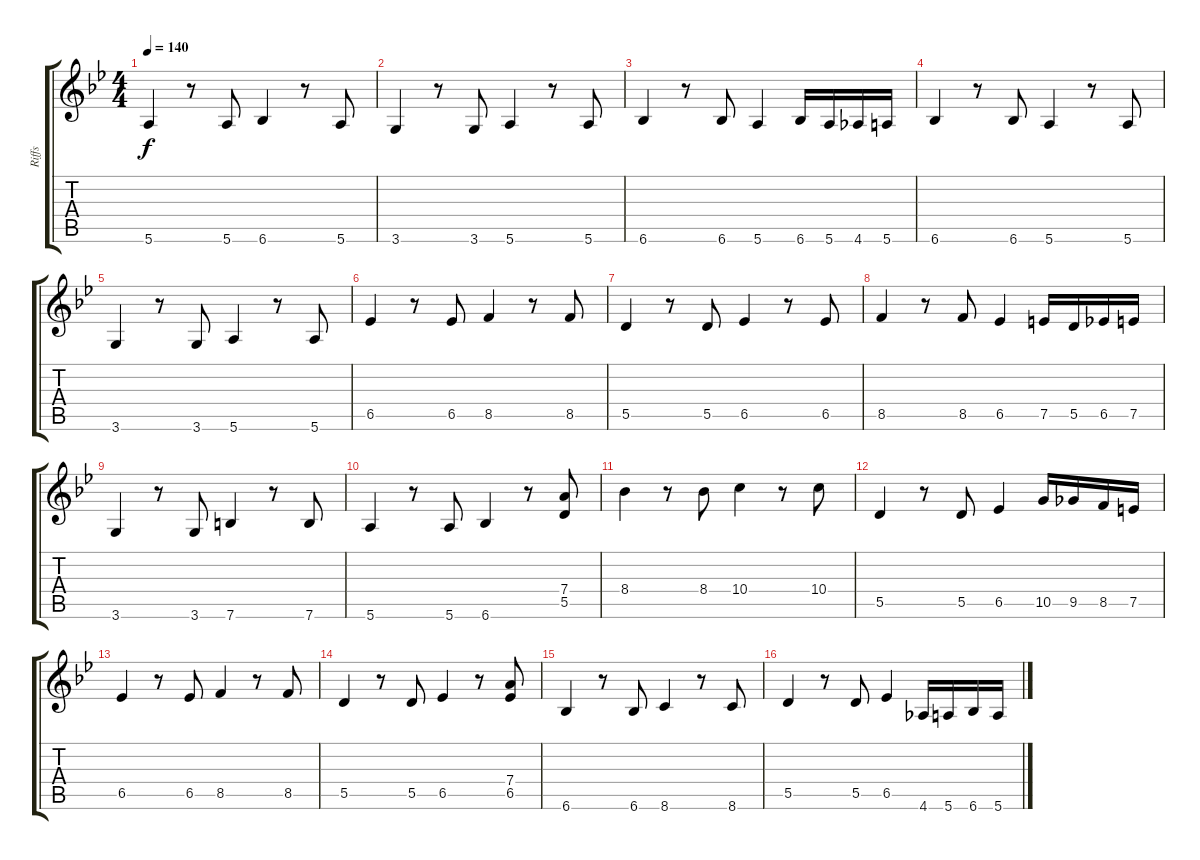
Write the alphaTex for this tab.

\track ("Riffs" "Riffs") {instrument acousticguitarnylon}
\staff {score tabs}
\tuning (E4 B3 G3 D3 A2 E2) {hide}
\ts (4 4)
\tempo 140
\clef g2
\ks gminor
5.6.4{dy f} r.8 5.6.8 6.6.4 r.8 5.6.8 |
3.6.4 r.8 3.6.8 5.6.4 r.8 5.6.8 |
6.6.4 r.8 6.6.8 5.6.4 6.6.16 5.6.16 4.6.16 5.6.16 |
6.6.4 r.8 6.6.8 5.6.4 r.8 5.6.8 |
3.6.4 r.8 3.6.8 5.6.4 r.8 5.6.8 |
6.5.4 r.8 6.5.8 8.5.4 r.8 8.5.8 |
5.5.4 r.8 5.5.8 6.5.4 r.8 6.5.8 |
8.5.4 r.8 8.5.8 6.5.4 7.5.16 5.5.16 6.5.16 7.5.16 |
3.6.4 r.8 3.6.8 7.6.4 r.8 7.6.8 |
5.6.4 r.8 5.6.8 6.6.4 r.8 (7.4 5.5).8 |
8.4.4 r.8 8.4.8 10.4.4 r.8 10.4.8 |
5.5.4 r.8 5.5.8 6.5.4 10.5.16 9.5.16 8.5.16 7.5.16 |
6.5.4 r.8 6.5.8 8.5.4 r.8 8.5.8 |
5.5.4 r.8 5.5.8 6.5.4 r.8 (7.4 6.5).8 |
6.6.4 r.8 6.6.8 8.6.4 r.8 8.6.8 |
5.5.4 r.8 5.5.8 6.5.4 4.6.16 5.6.16 6.6.16 5.6.16
